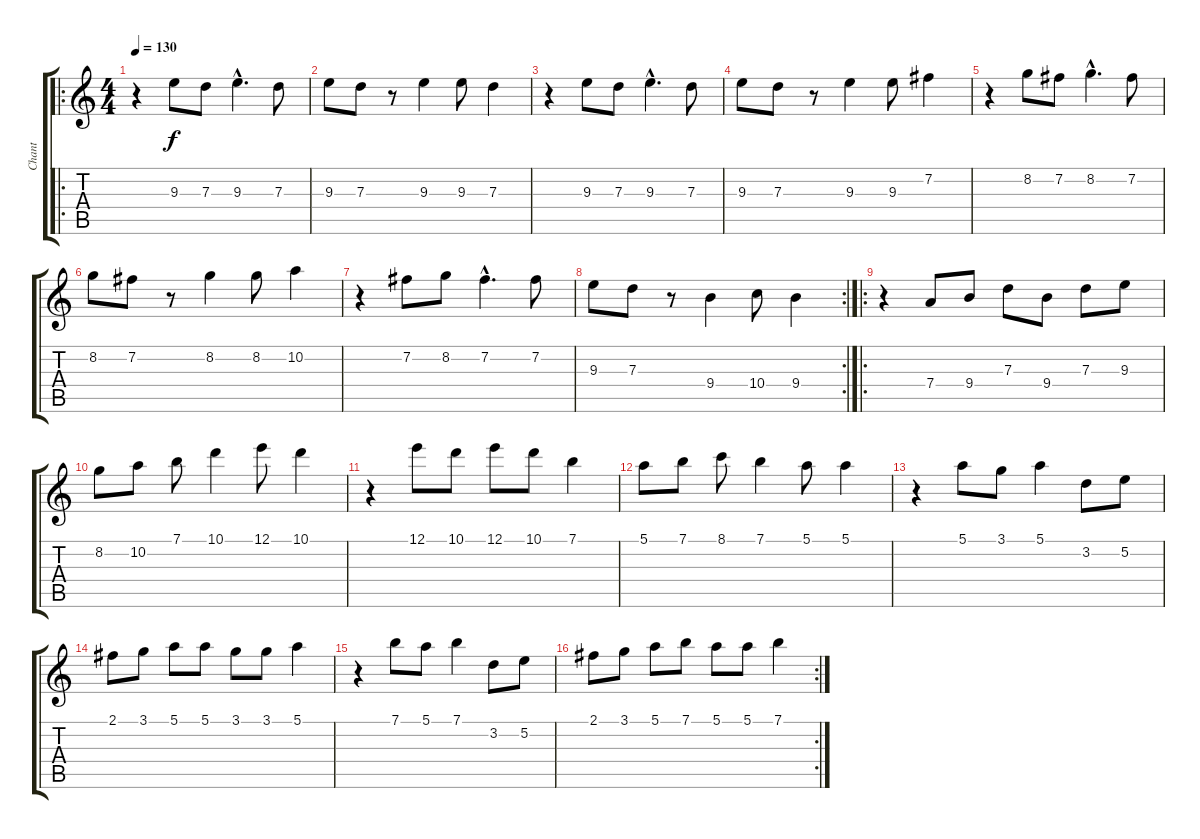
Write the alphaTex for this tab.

\track ("Chant" "Chant") {instrument electricguitarclean}
\staff {score tabs}
\tuning (E4 B3 G3 D3 A2 E2) {hide}
\ro
\ts (4 4)
\tempo 130
\clef g2
\ks c
r.4{dy f instrument electricguitarclean} 9.3.8 7.3.8 9.3{hac}.4{d} 7.3.8 |
9.3.8 7.3.8 r.8 9.3.4 9.3.8 7.3.4 |
r.4 9.3.8 7.3.8 9.3{hac}.4{d} 7.3.8 |
9.3.8 7.3.8 r.8 9.3.4 9.3.8 7.2.4 |
r.4 8.2.8 7.2.8 8.2{hac}.4{d} 7.2.8 |
8.2.8 7.2.8 r.8 8.2.4 8.2.8 10.2.4 |
r.4 7.2.8 8.2.8 7.2{hac}.4{d} 7.2.8 |
\rc 2
9.3.8 7.3.8 r.8 9.4.4 10.4.8 9.4.4 |
\ro
r.4 7.4.8 9.4.8 7.3.8 9.4.8 7.3.8 9.3.8 |
8.2.8 10.2.8 7.1.8 10.1.4 12.1.8 10.1.4 |
r.4 12.1.8 10.1.8 12.1.8 10.1.8 7.1.4 |
5.1.8 7.1.8 8.1.8 7.1.4 5.1.8 5.1.4 |
r.4 5.1.8 3.1.8 5.1.4 3.2.8 5.2.8 |
2.1.8 3.1.8 5.1.8 5.1.8 3.1.8 3.1.8 5.1.4 |
r.4 7.1.8 5.1.8 7.1.4 3.2.8 5.2.8 |
\rc 2
2.1.8 3.1.8 5.1.8 7.1.8 5.1.8 5.1.8 7.1.4
